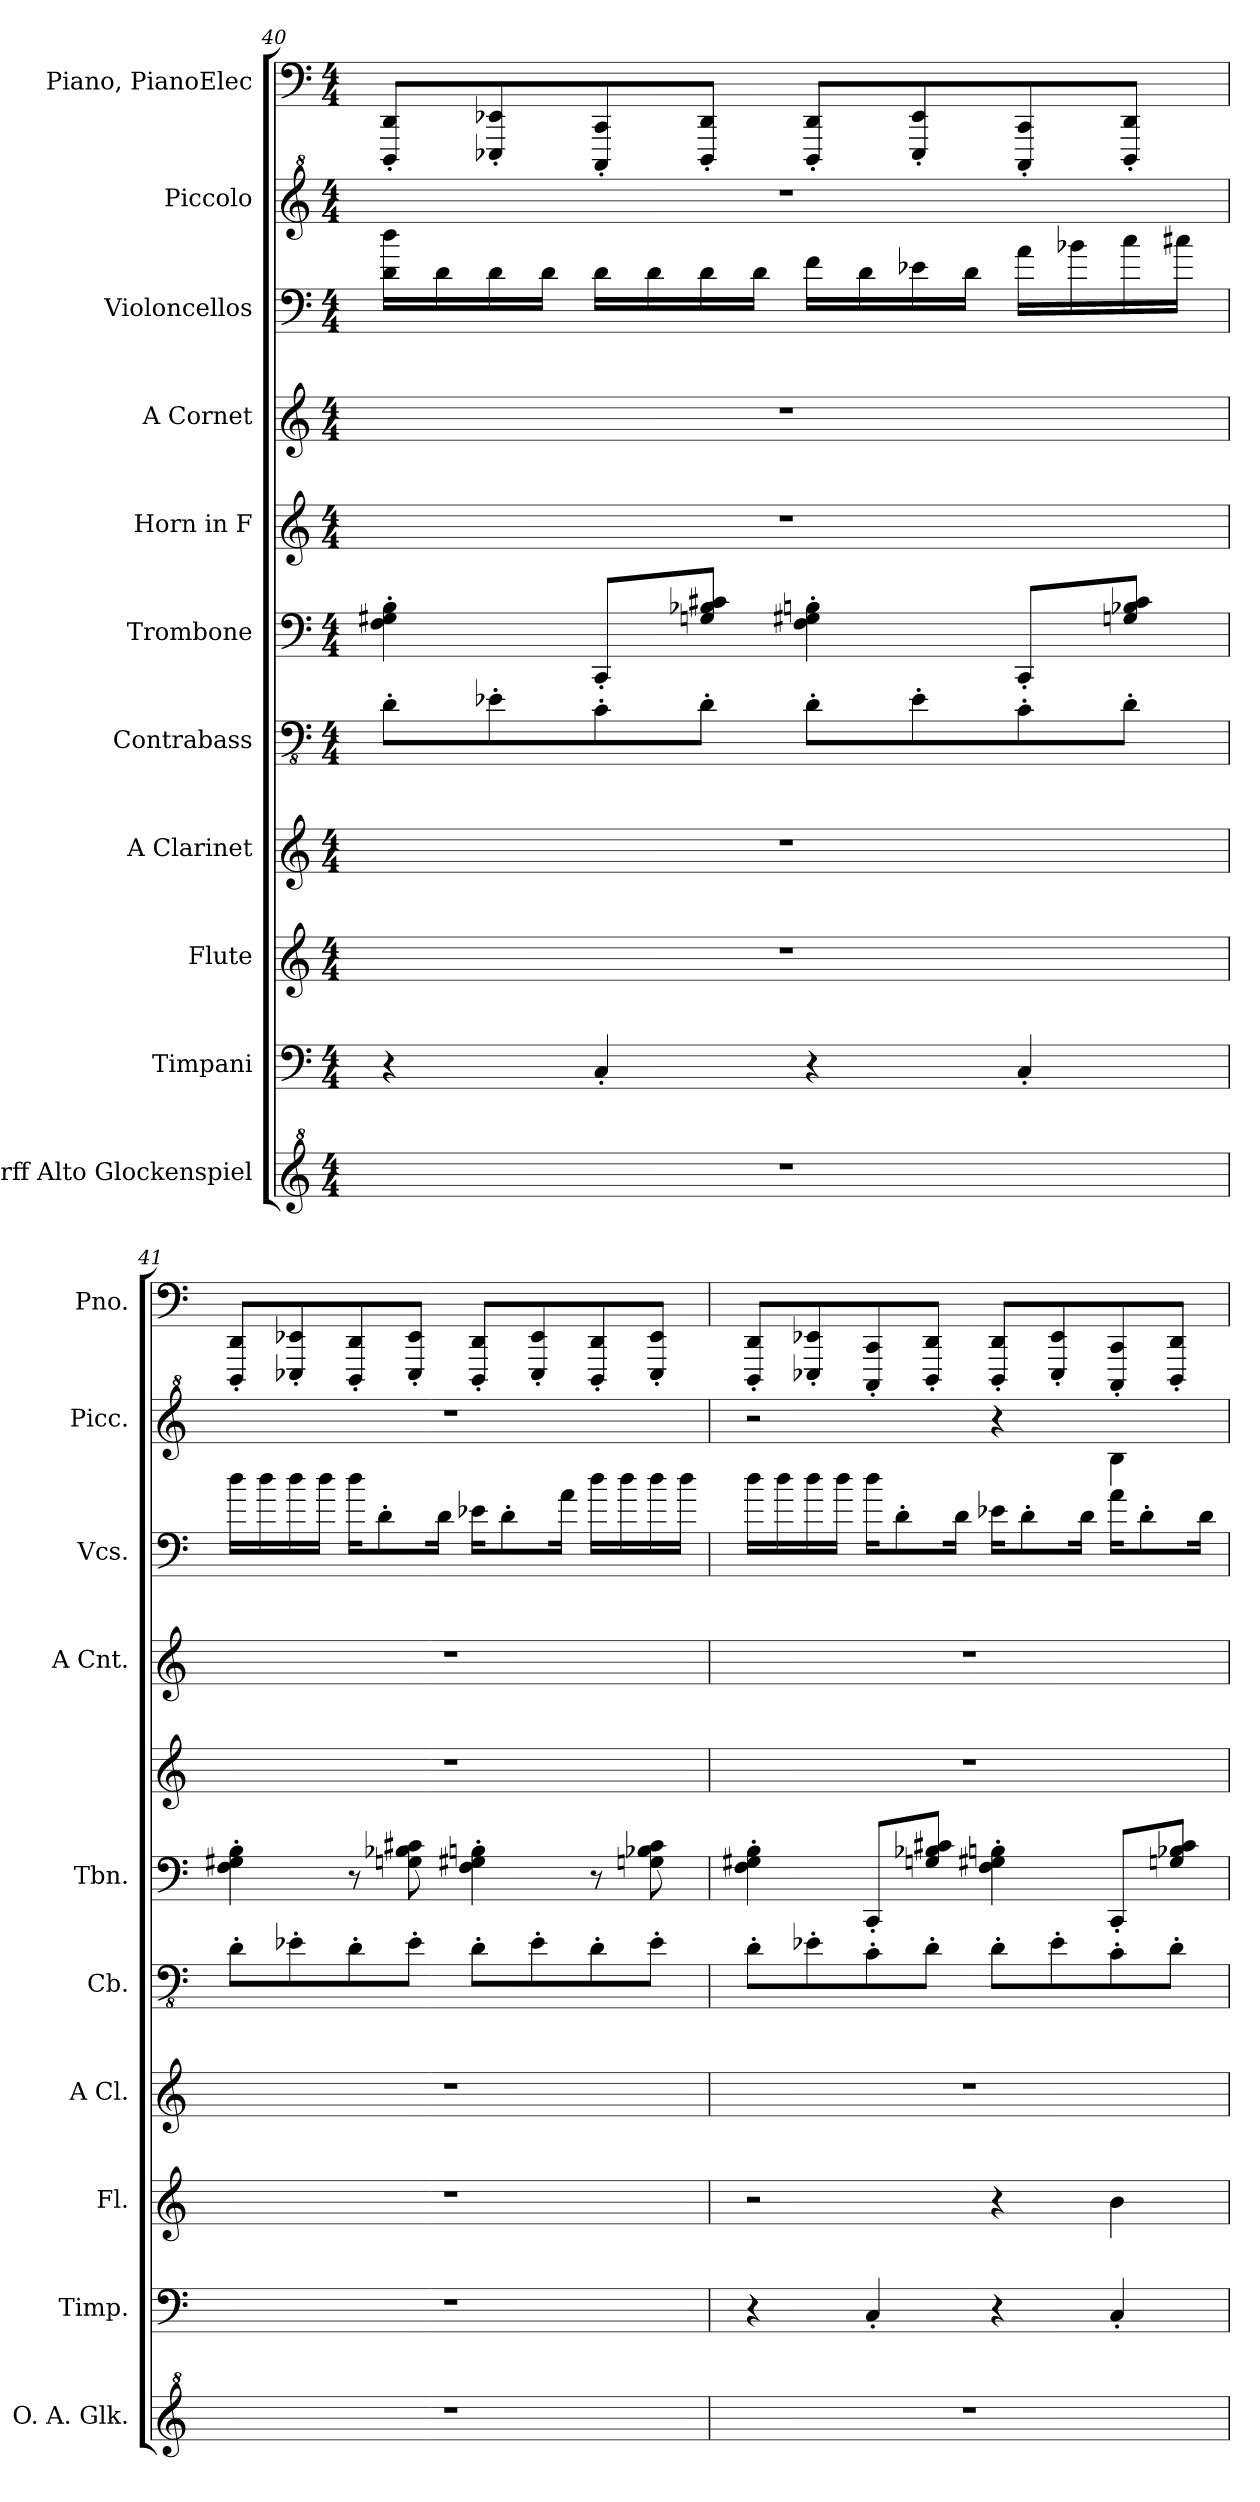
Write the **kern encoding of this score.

**kern	**kern	**kern	**kern	**kern	**kern	**kern	**kern	**kern	**kern	**kern
*part11	*part10	*part9	*part8	*part7	*part6	*part5	*part4	*part3	*part2	*part1
*staff11	*staff10	*staff9	*staff8	*staff7	*staff6	*staff5	*staff4	*staff3	*staff2	*staff1
*I"Orff Alto Glockenspiel	*I"Timpani	*I"Flute	*I"A Clarinet	*I"Contrabass	*I"Trombone	*I"Horn in F	*I"A Cornet	*I"Violoncellos	*I"Piccolo	*I"Piano, PianoElec
*I'O. A. Glk.	*I'Timp.	*I'Fl.	*I'A Cl.	*I'Cb.	*I'Tbn.	*	*I'A Cnt.	*I'Vcs.	*I'Picc.	*I'Pno.
!!LO:PB:g=z
*clefG^2	*clefF4	*clefG2	*clefG2	*clefFv4	*clefF4	*clefG2	*clefG2	*clefF4	*clefG^2	*clefF4
*	*	*	*ITrd2c3	*ITrd7c12	*	*ITrd4c7	*ITrd2c3	*	*ITrd-7c-12	*
*k[]	*k[]	*k[]	*k[f#c#g#]	*k[]	*k[]	*k[b-]	*k[f#c#g#]	*k[]	*k[]	*k[]
*M4/4	*M4/4	*M4/4	*M4/4	*M4/4	*M4/4	*M4/4	*M4/4	*M4/4	*M4/4	*M4/4
=40	=40	=40	=40	=40	=40	=40	=40	=40	=40	=40
1r	4r	1r	1r	8DD'\L	4F\' 4G#X\' 4B\'	1r	1r	16d\ 16dd\LL	1r	8DDD/' 8DD/'L
.	.	.	.	.	.	.	.	16d\	.	.
.	.	.	.	8EE-X'\	.	.	.	16d\	.	8EEE-X/' 8EE-X/'
.	.	.	.	.	.	.	.	16d\JJ	.	.
.	4C'/	.	.	8CC'\	8CC'/L	.	.	16d\LL	.	8CCC/' 8CC/'
.	.	.	.	.	.	.	.	16d\	.	.
.	.	.	.	8DD'\J	8Gn/ 8B-X/ 8c#X/J	.	.	16d\	.	8DDD/' 8DD/'J
.	.	.	.	.	.	.	.	16d\JJ	.	.
.	4r	.	.	8DD'\L	4F\' 4G#X\' 4Bn\'	.	.	16f\LL	.	8DDD/' 8DD/'L
.	.	.	.	.	.	.	.	16d\	.	.
.	.	.	.	8EE-'\	.	.	.	16e-X\	.	8EEE-/' 8EE-/'
.	.	.	.	.	.	.	.	16d\JJ	.	.
.	4C'/	.	.	8CC'\	8CC'/L	.	.	16a\LL	.	8CCC/' 8CC/'
.	.	.	.	.	.	.	.	16b-X\	.	.
.	.	.	.	8DD'\J	8Gn/ 8B-X/ 8c#/J	.	.	16cc\	.	8DDD/' 8DD/'J
.	.	.	.	.	.	.	.	16cc#X\JJ	.	.
!!LO:PB:g=z
=41	=41	=41	=41	=41	=41	=41	=41	=41	=41	=41
1r	1r	1r	1r	8DD'\L	4F\' 4G#X\' 4B\'	1r	1r	16dd\LL	1r	8DDD/' 8DD/'L
.	.	.	.	.	.	.	.	16dd\	.	.
.	.	.	.	8EE-X'\	.	.	.	16dd\	.	8EEE-X/' 8EE-X/'
.	.	.	.	.	.	.	.	16dd\JJ	.	.
.	.	.	.	8DD'\	8r	.	.	16dd\KL	.	8DDD/' 8DD/'
.	.	.	.	.	.	.	.	8d'\	.	.
.	.	.	.	8EE-'\J	8Gn\ 8B-X\ 8c#X\	.	.	.	.	8EEE-/' 8EE-/'J
.	.	.	.	.	.	.	.	16d\Jk	.	.
.	.	.	.	8DD'\L	4F\' 4G#X\' 4Bn\'	.	.	16e-X\KL	.	8DDD/' 8DD/'L
.	.	.	.	.	.	.	.	8d'\	.	.
.	.	.	.	8EE-'\	.	.	.	.	.	8EEE-/' 8EE-/'
.	.	.	.	.	.	.	.	16a\Jk	.	.
.	.	.	.	8DD'\	8r	.	.	16dd\LL	.	8DDD/' 8DD/'
.	.	.	.	.	.	.	.	16dd\	.	.
.	.	.	.	8EE-'\J	8Gn\ 8B-X\ 8c#\	.	.	16dd\	.	8EEE-/' 8EE-/'J
.	.	.	.	.	.	.	.	16dd\JJ	.	.
!!LO:PB:g=z
=42	=42	=42	=42	=42	=42	=42	=42	=42	=42	=42
1r	4r	2r	1r	8DD'\L	4F\' 4G#X\' 4B\'	1r	1r	16dd\LL	2r	8DDD/' 8DD/'L
.	.	.	.	.	.	.	.	16dd\	.	.
.	.	.	.	8EE-X'\	.	.	.	16dd\	.	8EEE-X/' 8EE-X/'
.	.	.	.	.	.	.	.	16dd\JJ	.	.
.	4C'/	.	.	8CC'\	8CC'/L	.	.	16dd\KL	.	8CCC/' 8CC/'
.	.	.	.	.	.	.	.	8d'\	.	.
.	.	.	.	8DD'\J	8Gn/ 8B-X/ 8c#X/J	.	.	.	.	8DDD/' 8DD/'J
.	.	.	.	.	.	.	.	16d\Jk	.	.
.	4r	4r	.	8DD'\L	4F\' 4G#X\' 4Bn\'	.	.	16e-X\KL	4r	8DDD/' 8DD/'L
.	.	.	.	.	.	.	.	8d'\	.	.
.	.	.	.	8EE-'\	.	.	.	.	.	8EEE-/' 8EE-/'
.	.	.	.	.	.	.	.	16d\Jk	.	.
.	4C'/	4b\	.	8CC'\	8CC'/L	.	.	16a\KL	4bb\	8CCC/' 8CC/'
.	.	.	.	.	.	.	.	8d'\	.	.
.	.	.	.	8DD'\J	8Gn/ 8B-X/ 8c#/J	.	.	.	.	8DDD/' 8DD/'J
.	.	.	.	.	.	.	.	16d\Jk	.	.
=	=	=	=	=	=	=	=	=	=	=
*-	*-	*-	*-	*-	*-	*-	*-	*-	*-	*-
